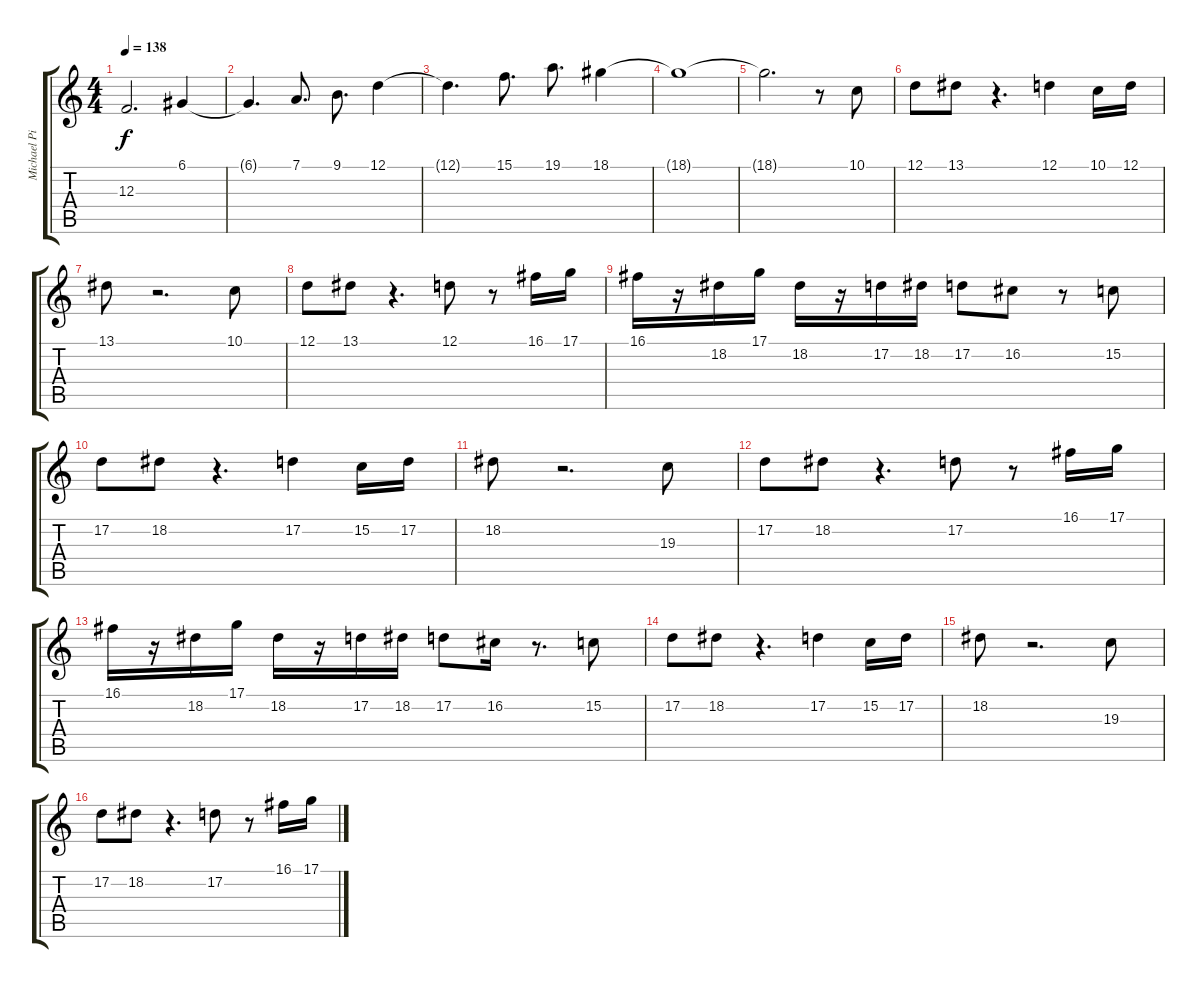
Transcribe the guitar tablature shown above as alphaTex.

\track ("Michael Pinnella" "Michael Pi") {instrument stringensemble1}
\staff {score tabs}
\tuning (D4 A3 F3 C3 G2 D2) {hide}
\ts (4 4)
\tempo 138
\clef g2
\ks c
12.3{t}.2{d dy f} 6.1.4 |
6.1{t}.4{d} 7.1.8{d} 9.1.8{d} 12.1.4 |
12.1{t}.4{d} 15.1.8{d} 19.1.8{d} 18.1.4 |
18.1{t}.1 |
18.1{t}.2{d} r.8 10.1.8 |
12.1.8 13.1.8 r.4{d} 12.1.4 10.1.16 12.1.16 |
13.1.8 r.2{d} 10.1.8 |
12.1.8 13.1.8 r.4{d} 12.1.8 r.8 16.1.16 17.1.16 |
16.1.16 r.16 18.2.16 17.1.16 18.2.16 r.16 17.2.16 18.2.16 17.2.8 16.2.8 r.8 15.2.8 |
17.2.8 18.2.8 r.4{d} 17.2.4 15.2.16 17.2.16 |
18.2.8 r.2{d} 19.3.8 |
17.2.8 18.2.8 r.4{d} 17.2.8 r.8 16.1.16 17.1.16 |
16.1.16 r.16 18.2.16 17.1.16 18.2.16 r.16 17.2.16 18.2.16 17.2.8 16.2.16 r.8{d} 15.2.8 |
17.2.8 18.2.8 r.4{d} 17.2.4 15.2.16 17.2.16 |
18.2.8 r.2{d} 19.3.8 |
17.2.8 18.2.8 r.4{d} 17.2.8 r.8 16.1.16 17.1.16
